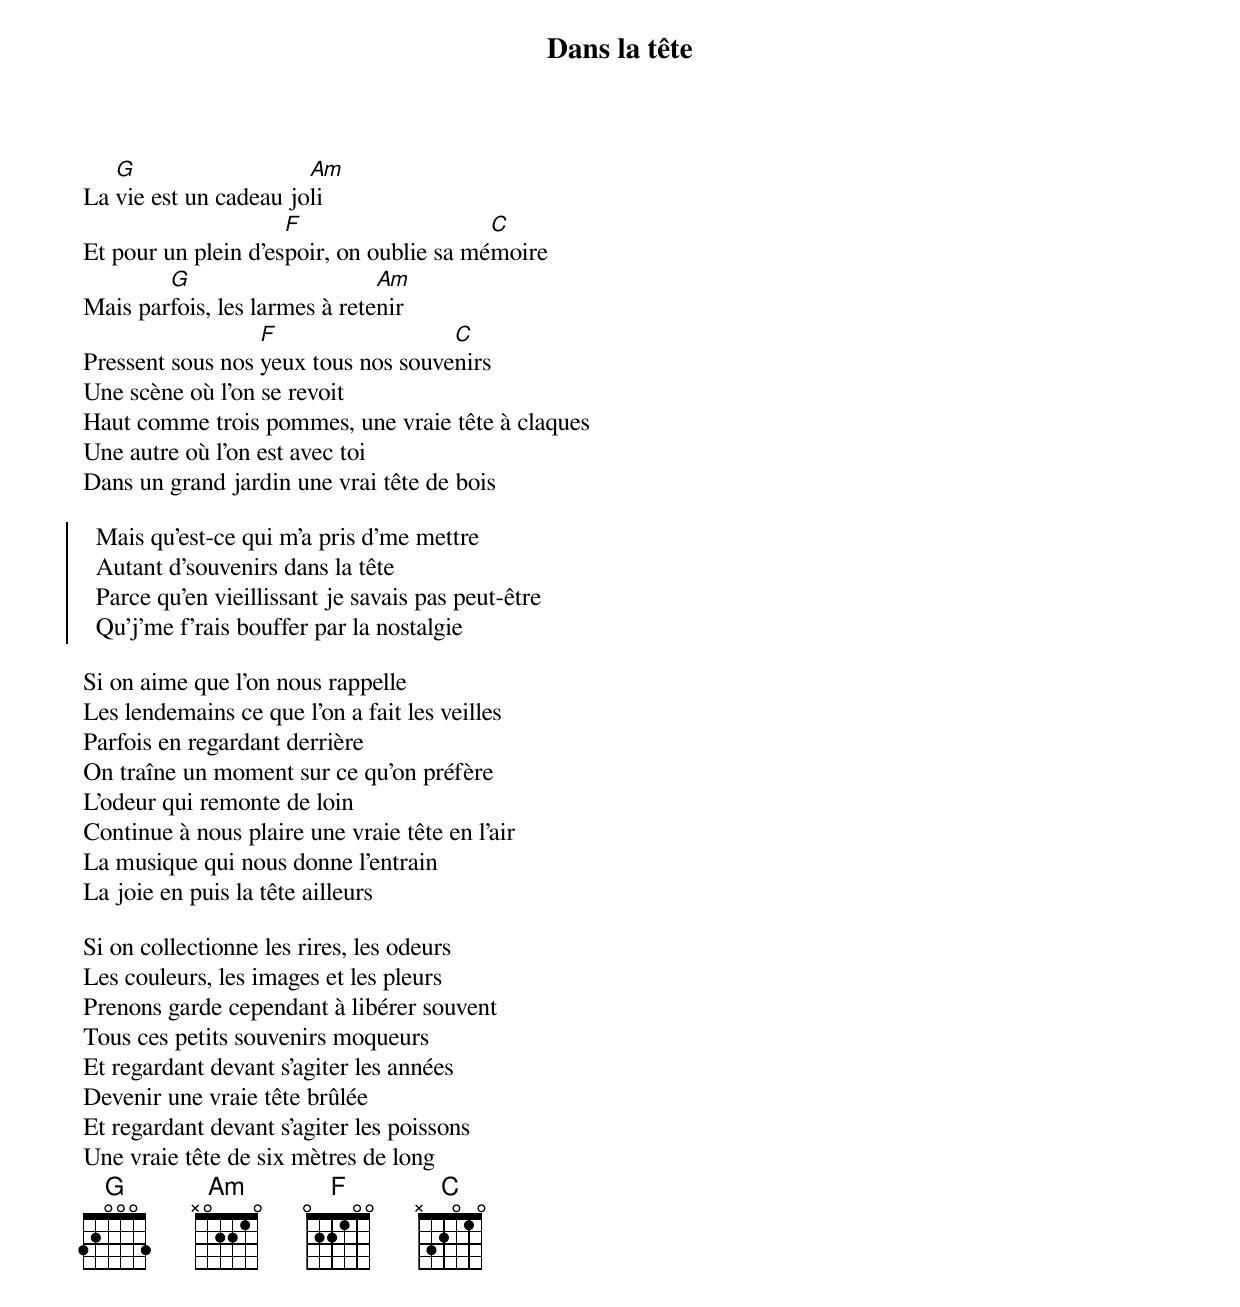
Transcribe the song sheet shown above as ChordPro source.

{title: Dans la tête}
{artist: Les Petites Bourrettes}
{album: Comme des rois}
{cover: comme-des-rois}
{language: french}
{columns: 2}
{define: G frets 3 2 0 0 0 3}
{define: Am frets X 0 2 2 1 0}
{define: F base-fret 1 frets 0 2 2 1 0 0}
{define: C frets X 3 2 0 1 0}
{define: G7 frets 3 2 0 0 0 1}

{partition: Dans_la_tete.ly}

La [G]vie est un cadeau jo[Am]li
Et pour un plein d'es[F]poir, on oublie sa mé[C]moire
Mais par[G]fois, les larmes à rete[Am]nir
Pressent sous nos [F]yeux tous nos souve[C]nirs
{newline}
Une scène où l'on se revoit
Haut comme trois pommes, une vraie tête à claques
Une autre où l'on est avec toi
Dans un grand jardin une vrai tête de bois

{start_of_chorus}
  Mais qu'est-ce qui m'a pris d'me mettre
  Autant d'souvenirs dans la tête
  Parce qu'en vieillissant je savais pas peut-être
  Qu'j'me f'rais bouffer par la nostalgie
{end_of_chorus}

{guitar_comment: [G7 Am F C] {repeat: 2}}
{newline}
Si on aime que l'on nous rappelle
Les lendemains ce que l'on a fait les veilles
Parfois en regardant derrière
On traîne un moment sur ce qu'on préfère
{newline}
L'odeur qui remonte de loin
Continue à nous plaire une vraie tête en l'air
La musique qui nous donne l'entrain
La joie en puis la tête ailleurs

Si on collectionne les rires, les odeurs
Les couleurs, les images et les pleurs
Prenons garde cependant à libérer souvent
Tous ces petits souvenirs moqueurs
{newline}
Et regardant devant s'agiter les années
Devenir une vraie tête brûlée
Et regardant devant s'agiter les poissons
Une vraie tête de six mètres de long
